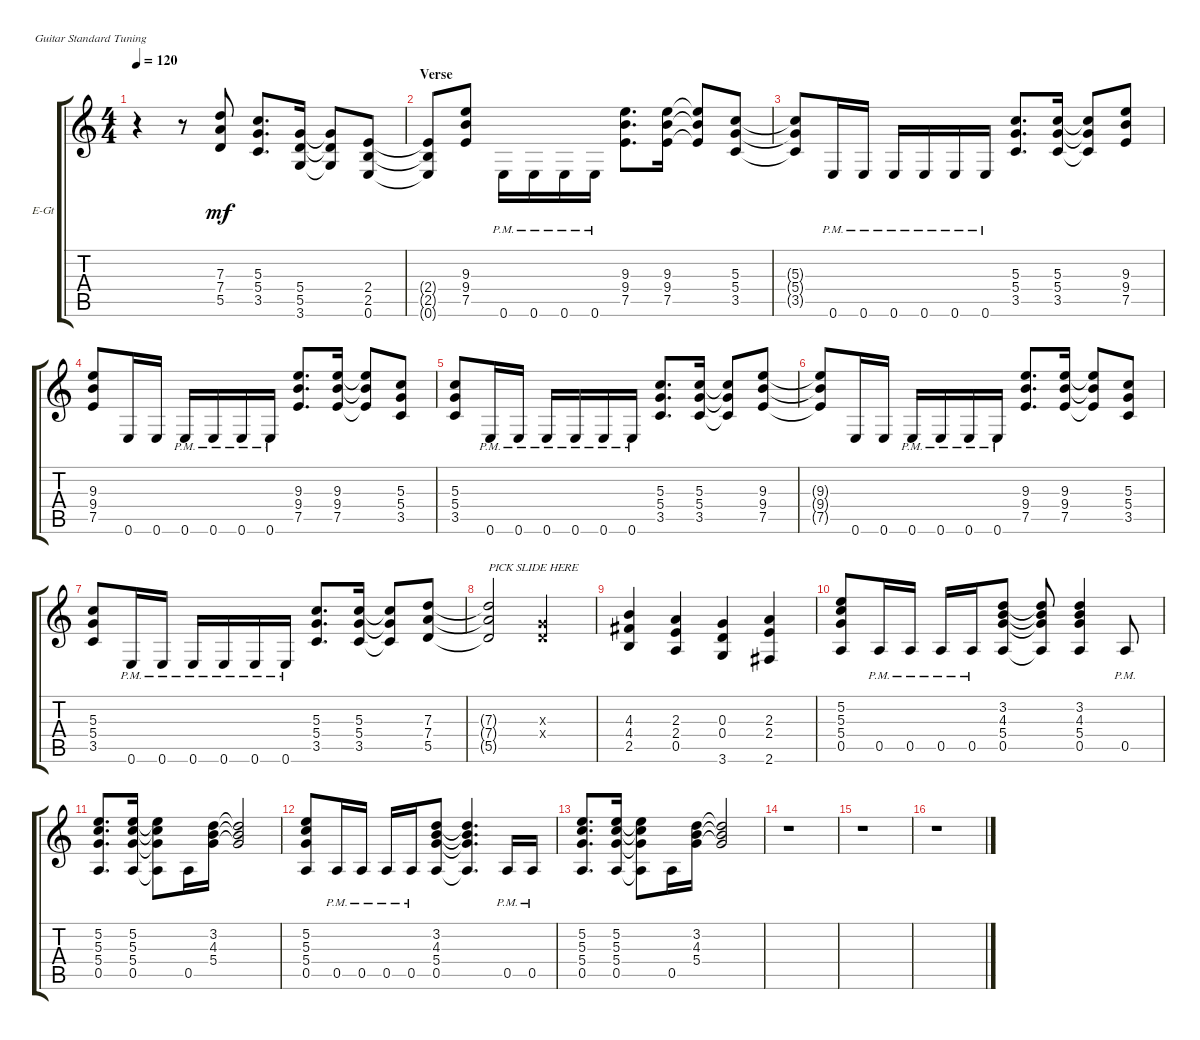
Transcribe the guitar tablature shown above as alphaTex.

\defaultSystemsLayout 4
\bracketExtendMode groupsimilarinstruments
\firstSystemTrackNameOrientation horizontal
\otherSystemsTrackNameOrientation horizontal
\track ("VINNIE VINCENT" "E-Gt") {solo instrument distortionguitar}
\staff {score tabs}
\tuning (E4 B3 G3 D3 A2 E2)
\ts (4 4)
\tempo 120
\clef g2
\ks c
r.4{dy mf} r.8 (7.3 7.4 5.5).8 (3.5 5.4 5.3).8{d} (3.6 5.5 5.4).16 (3.6{t} 5.5{t} 5.4{t}).8 (0.6 2.5 2.4).8 |
\section ("" "Verse")
(2.4{t} 2.5{t} 0.6{t}).8 (7.5 9.4 9.3).8 0.6{pm}.16 0.6{pm}.16 0.6{pm}.16 0.6{pm}.16 (7.5 9.4 9.3).8{d beam invert} (9.3 9.4 7.5).16 (9.3{t} 9.4{t} 7.5{t}).8 (3.5 5.4 5.3).8 |
(3.5{t} 5.4{t} 5.3{t}).8 0.6{pm}.16 0.6{pm}.16 0.6{pm}.16 0.6{pm}.16 0.6{pm}.16 0.6{pm}.16 (3.5 5.4 5.3).8{d} (5.3 3.5 5.4).16 (5.3{t} 3.5{t} 5.4{t}).8 (9.3 9.4 7.5).8 |
(9.3 9.4 7.5).8 0.6.16 0.6.16 0.6{pm}.16 0.6{pm}.16 0.6{pm}.16 0.6{pm}.16 (7.5 9.4 9.3).8{d} (9.3 7.5 9.4).16 (9.3{t} 7.5{t} 9.4{t}).8 (5.3 5.4 3.5).8 |
(3.5 5.4 5.3).8 0.6{pm}.16 0.6{pm}.16 0.6{pm}.16 0.6{pm}.16 0.6{pm}.16 0.6{pm}.16 (3.5 5.4 5.3).8{d} (5.3 3.5 5.4).16 (5.3{t} 3.5{t} 5.4{t}).8 (9.3 9.4 7.5).8 |
(9.3{t} 9.4{t} 7.5{t}).8 0.6.16 0.6.16 0.6{pm}.16 0.6{pm}.16 0.6{pm}.16 0.6{pm}.16 (7.5 9.4 9.3).8{d} (9.3 7.5 9.4).16 (9.3{t} 7.5{t} 9.4{t}).8 (5.3 5.4 3.5).8 |
(3.5 5.4 5.3).8 0.6{pm}.16 0.6{pm}.16 0.6{pm}.16 0.6{pm}.16 0.6{pm}.16 0.6{pm}.16 (3.5 5.4 5.3).8{d} (5.3 3.5 5.4).16 (5.3{t} 3.5{t} 5.4{t}).8 (7.3 7.4 5.5).8 |
(7.3{t} 7.4{t} 5.5{t}).2{txt "PICK SLIDE HERE"} (0.4{x} 0.3{x}).2 |
(2.5 4.4 4.3).4 (2.3 2.4 0.5).4 (0.3 0.4 3.6).4 (2.6 2.4 2.3).4 |
(0.5 5.4 5.3 5.2).8 0.5{pm}.16 0.5{pm}.16 0.5{pm}.16 0.5{pm}.16 (0.5 5.4 4.3 3.2).8 (0.5{t} 5.4{t} 4.3{t} 3.2{t}).8 (3.2 4.3 5.4 0.5).4 0.5{pm}.8 |
(0.5 5.4 5.3 5.2).8{d} (5.2 5.3 5.4 0.5).16 (5.2{t} 5.3{t} 5.4{t} 0.5{t}).8 0.5.16 (5.4 4.3 3.2).16 (5.4{t} 4.3{t} 3.2{t}).2{beam invert} |
(0.5 5.4 5.3 5.2).8 0.5{pm}.16 0.5{pm}.16 0.5{pm}.16 0.5{pm}.16 (0.5 5.4 4.3 3.2).8 (0.5{t} 5.4{t} 4.3{t} 3.2{t}).4{d} 0.5{pm}.16 0.5{pm}.16 |
(0.5 5.4 5.3 5.2).8{d} (0.5 5.4 5.3 5.2).16 (0.5{t} 5.4{t} 5.3{t} 5.2{t}).8 0.5.16 (5.4 4.3 3.2).16 (5.4{t} 4.3{t} 3.2{t}).2{beam invert} |
r.1 |
r.1 |
r.1
